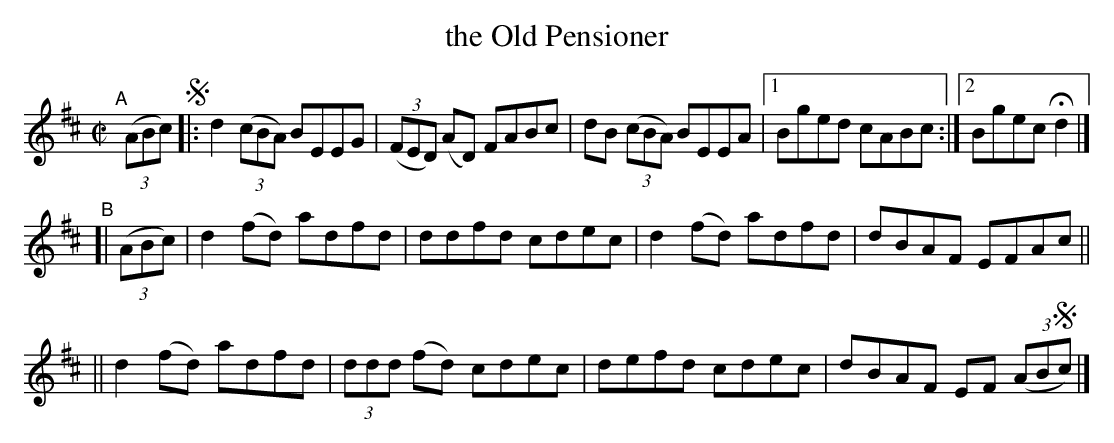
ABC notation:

X:1
T: the Old Pensioner
M: C|
L: 1/8
K: D
"^A"[|] (3(ABc) !segno!\
|: d2 (3(cBA) BEEG | (3(FED) (AD) FABc | dB (3(cBA) BEEA |[1 Bged cABc :|[2 Bgec Hd2 |]
"^B"[| (3(ABc) \
|  d2(fd) adfd | ddfd cdec | d2(fd) adfd | dBAF EFAc ||
|| d2(fd) adfd | (3ddd (fd) cdec | defd cdec | dBAF EF (3(AB!segno!c) |]
